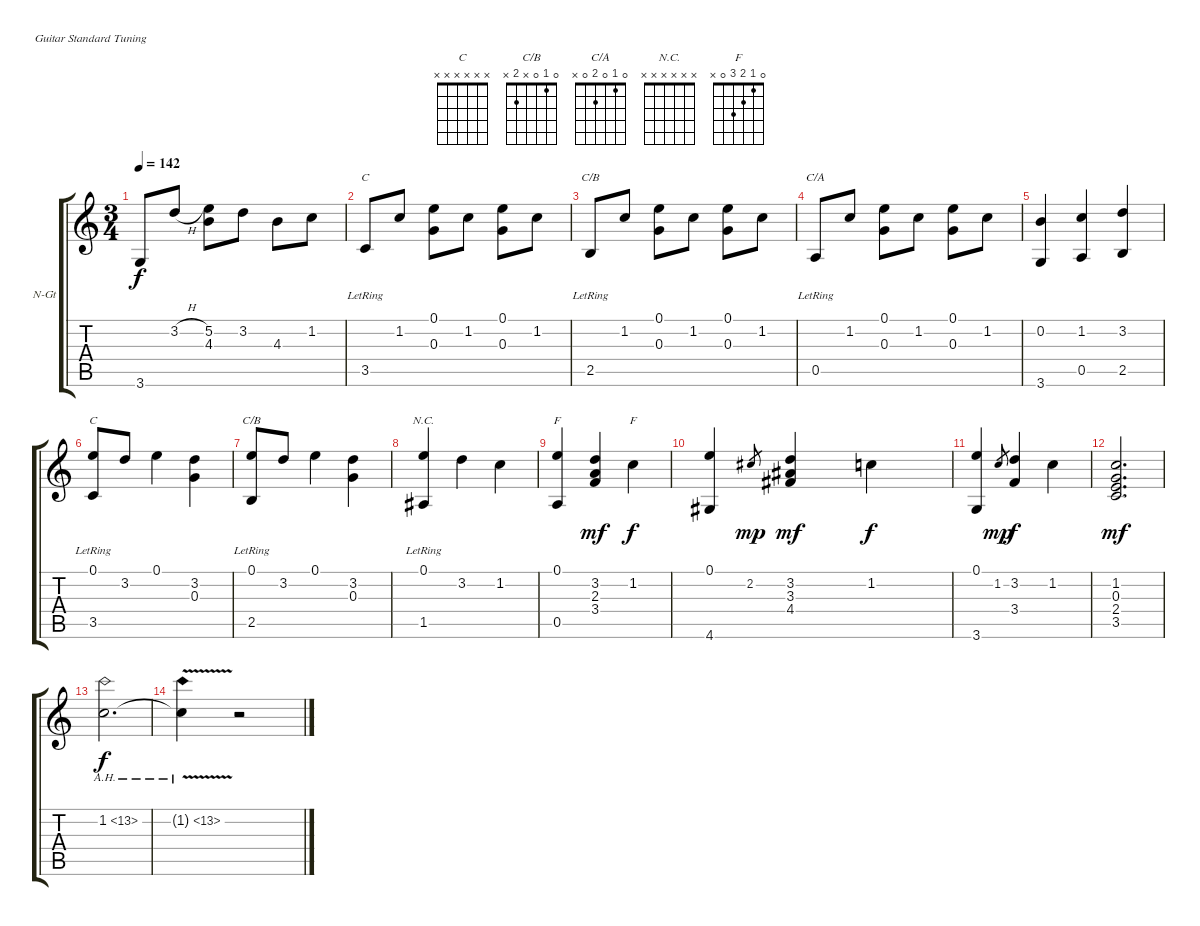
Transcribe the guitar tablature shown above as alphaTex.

\bracketExtendMode groupsimilarinstruments
\firstSystemTrackNameOrientation horizontal
\otherSystemsTrackNameOrientation horizontal
\track ("Piste 1" "N-Gt") {instrument acousticguitarnylon}
\staff {score tabs}
\tuning (E4 B3 G3 D3 A2 E2)
\chord ("C" x x x x x x)
\chord ("C/B" 0 1 0 x 2 x) {showfingering false}
\chord ("C/A" 0 1 0 2 0 x) {showfingering false}
\chord ("N.C." x x x x x x)
\chord ("F" 0 3 2 3 0 x) {showfingering false}
\chord ("F" 0 1 2 3 0 x) {showfingering false}
\ts (3 4)
\tempo 142
\clef g2
\ks c
3.6.8{dy f} 3.2{h}.8 (5.2 4.3).8 3.2.8 4.3.8 1.2.8 |
3.5{lr}.8{ch "C"} 1.2.8 (0.1 0.3).8 1.2.8 (0.1 0.3).8 1.2.8 |
2.5{lr}.8{ch "C/B"} 1.2.8 (0.1 0.3).8 1.2.8 (0.1 0.3).8 1.2.8 |
0.5{lr}.8{ch "C/A"} 1.2.8 (0.1 0.3).8 1.2.8 (0.1 0.3).8 1.2.8 |
(0.2 3.6).4 (1.2 0.5).4 (3.2 2.5).4 |
(0.1 3.5{lr}).8{ch "C"} 3.2.8 0.1.4 (3.2 0.3).4 |
(0.1 2.5{lr}).8{ch "C/B"} 3.2.8 0.1.4 (3.2 0.3).4 |
(0.1 1.5{lr}).4{ch "N.C."} 3.2.4 1.2.4 |
(0.1 0.5).4{ch "F"} (3.2 2.3 3.4).4{dy mf} 1.2.4{ch "F" dy f} |
(0.1 4.6).4 2.2.8{gr dy mp} (3.2 3.3 4.4).4{dy mf} 1.2.4{dy f} |
(0.1 3.6).4 1.2.8{gr dy mp} (3.2 3.4).4{dy f} 1.2.4 |
(1.2 0.3 2.4 3.5).2{d dy mf} |
1.2{ah 12}.2{d dy f} |
1.2{ah 12 v t}.4 r.2
